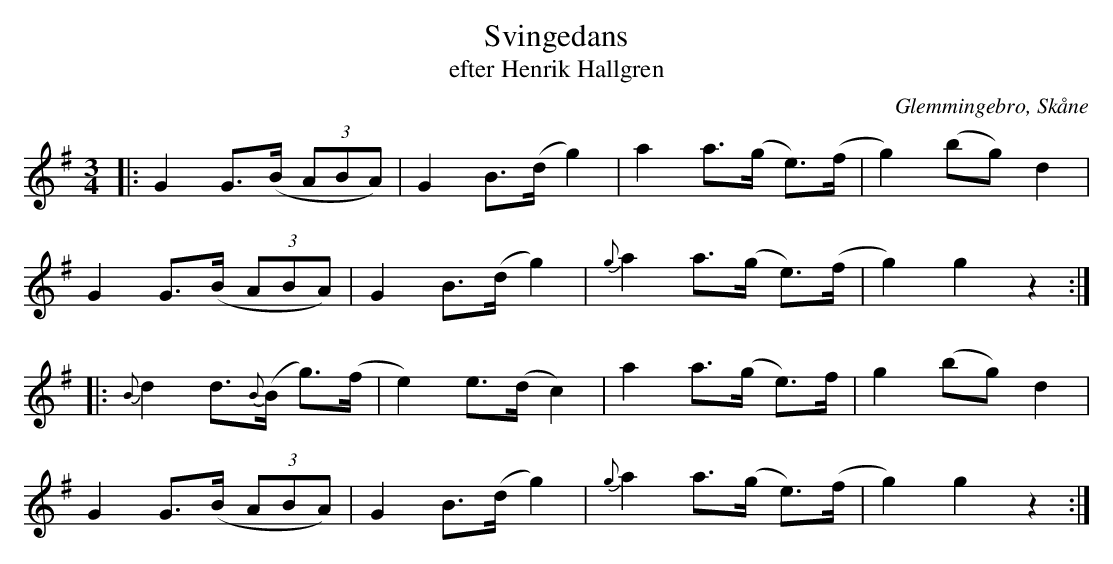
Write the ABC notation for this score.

X:1
T:Svingedans
T:efter Henrik Hallgren
O:Glemmingebro, Skåne
M:3/4
L:1/8
K:G
|: G2 G>(B (3ABA) | G2 B>(d g2) | a2 a>(g e)>(f | g2) (bg) d2 |
G2 G>(B (3ABA) | G2 B>(d g2) | {g}a2 a>(g e)>(f | g2) g2 z2 :|
|: {B}d2 d>{B}(B g)>(f | e2) e>(d c2) | a2 a>(g e)>f | g2 (bg) d2 |
G2 G>(B (3ABA) | G2 B>(d g2) | {g}a2 a>(g e)>(f | g2) g2 z2 :|
